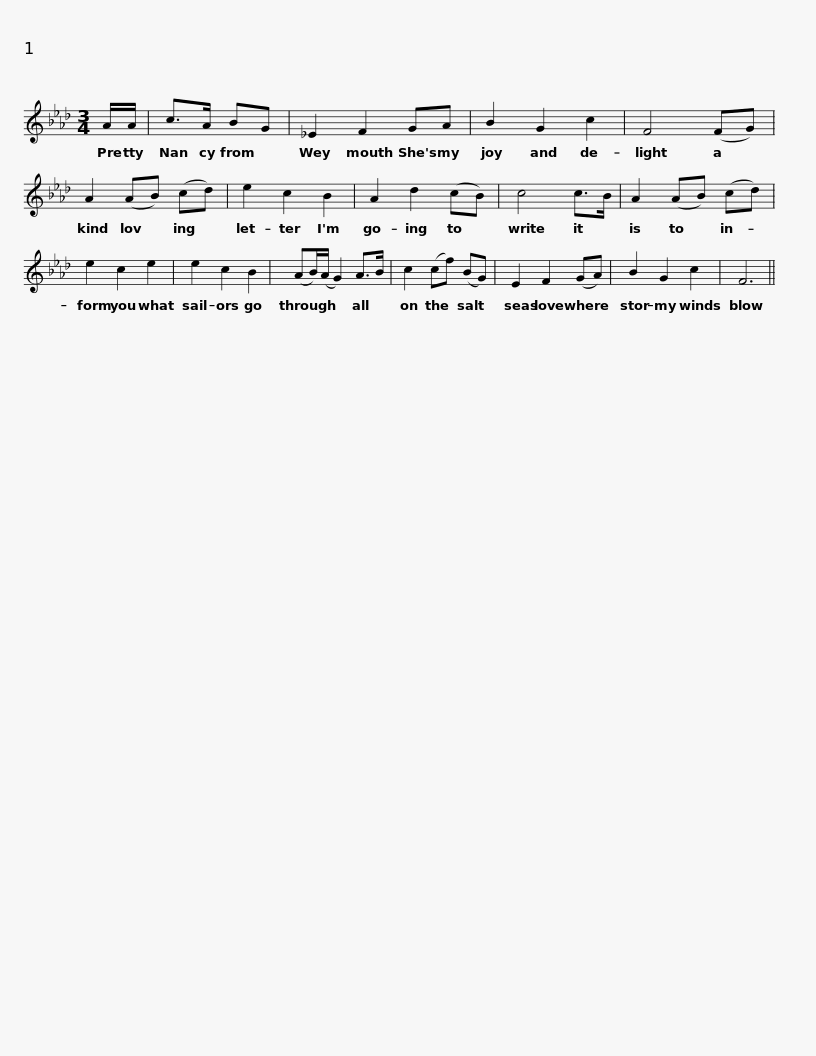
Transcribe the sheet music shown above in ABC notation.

X:1
L:1/8
M:3/4
I:linebreak $
K:Fmin
V:1 treble
V:1
 A/A/ | c>A BG | _E2 F2 GA | B2 G2 c2 | F4 (FG) | %5
 A2 (AB) (cd) | e2 c2 B2 |$ A2 d2 (cB) | c4 c>B | A2 (AB) (cd) | %10
 e2 c2 e2 | e2 c2 B2 | (AB/)(A/ G2) A>B | c2 (cf) (BG) |$ E2 F2 (GA) | %15
 B2 G2 c2 | F6 || %17
